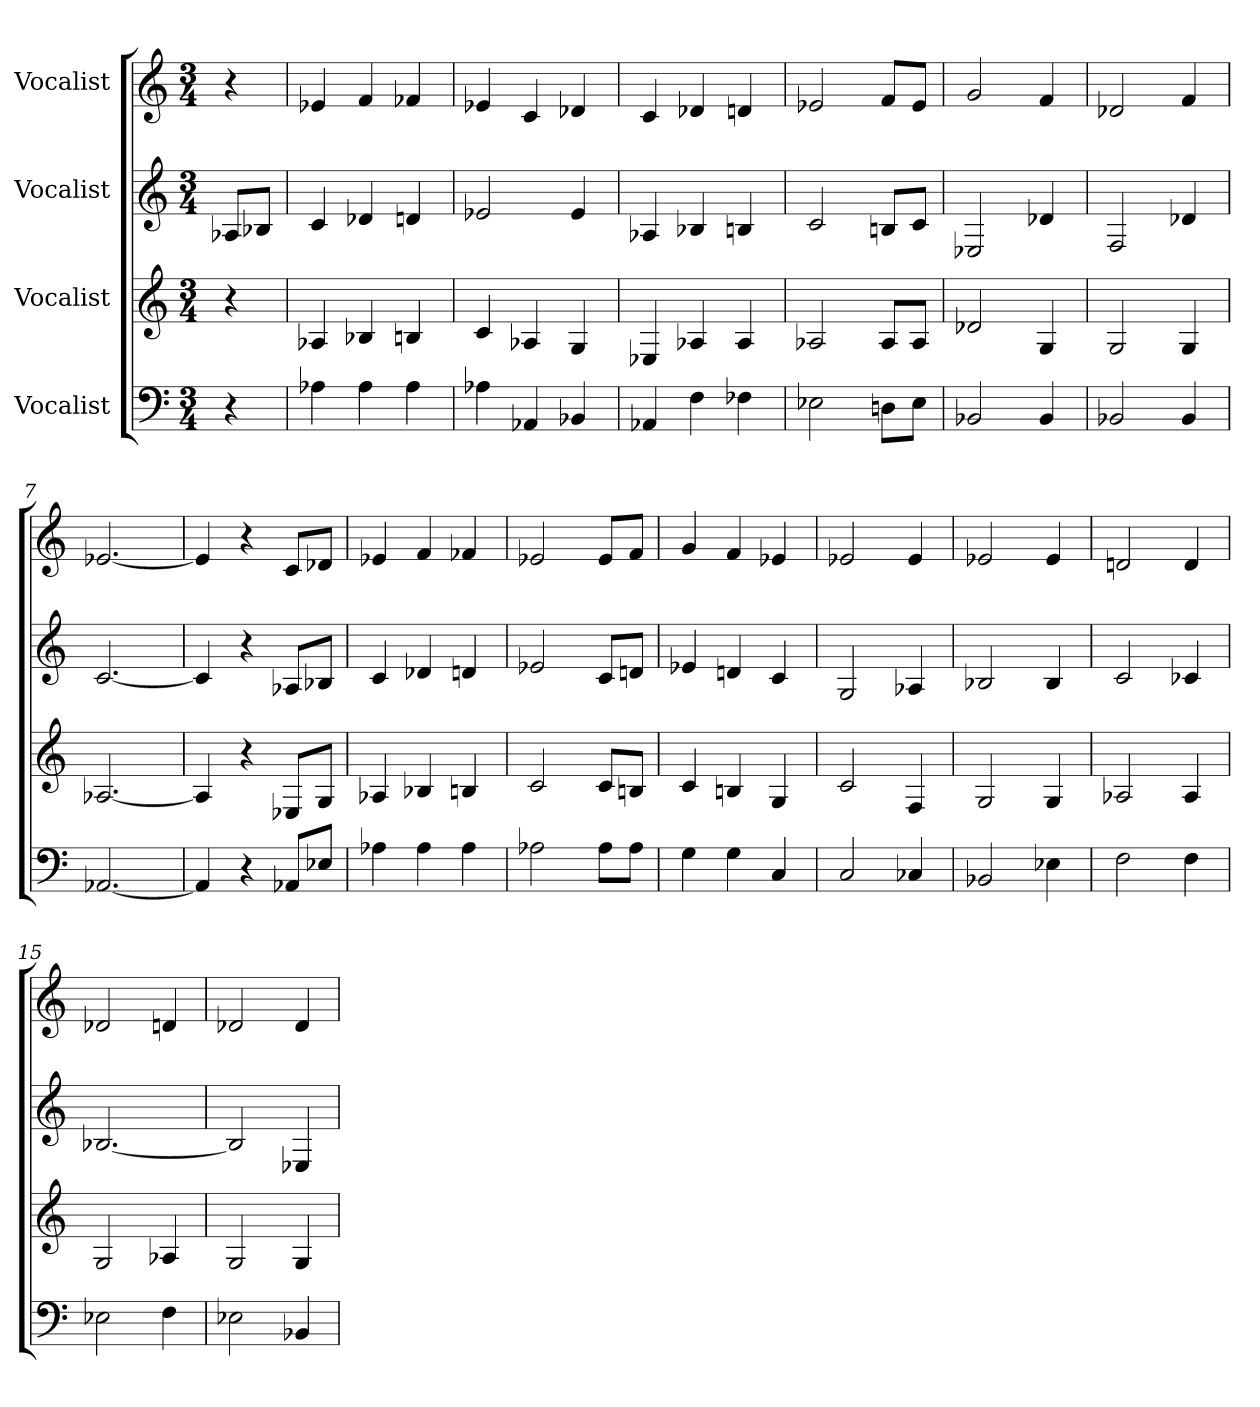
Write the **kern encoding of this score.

**kern	**kern	**kern	**kern
*part4	*part3	*part2	*part1
*staff4	*staff3	*staff2	*staff1
*I"Vocalist	*I"Vocalist	*I"Vocalist	*I"Vocalist
*M3/4	*M3/4	*M3/4	*M3/4
=	=	=	=
4r	4r	8A-XL	4r
.	.	8B-XJ	.
=1	=1	=1	=1
4A-X	4A-X	4c	4e-X
4A-	4B-X	4d-X	4f
4A-	4Bn	4dn	4f-X
=2	=2	=2	=2
4A-X	4c	2e-X	4e-X
4AA-X	4A-X	.	4c
4BB-X	4G	4e-	4d-X
=3	=3	=3	=3
4AA-X	4E-X	4A-X	4c
4F	4A-X	4B-X	4d-X
4F-X	4A-	4Bn	4dn
=4	=4	=4	=4
2E-X	2A-X	2c	2e-X
8DnL	8A-L	8BnL	8fL
8E-J	8A-J	8cJ	8e-J
=5	=5	=5	=5
2BB-X	2d-X	2E-X	2g
4BB-	4G	4d-X	4f
=6	=6	=6	=6
2BB-X	2G	2F	2d-X
4BB-	4G	4d-X	4f
=7	=7	=7	=7
[2.AA-X	[2.A-X	[2.c	[2.e-X
=8	=8	=8	=8
4AA-]	4A-]	4c]	4e-]
4r	4r	4r	4r
8AA-XL	8E-XL	8A-XL	8cL
8E-XJ	8GJ	8B-XJ	8d-XJ
=9	=9	=9	=9
4A-X	4A-X	4c	4e-X
4A-	4B-X	4d-X	4f
4A-	4Bn	4dn	4f-X
=10	=10	=10	=10
2A-X	2c	2e-X	2e-X
8A-L	8cL	8cL	8e-L
8A-J	8BnJ	8dnJ	8fJ
=11	=11	=11	=11
4G	4c	4e-X	4g
4G	4Bn	4dn	4f
4C	4G	4c	4e-X
=12	=12	=12	=12
2C	2c	2G	2e-X
4C-X	4F	4A-X	4e-
=13	=13	=13	=13
2BB-X	2G	2B-X	2e-X
4E-X	4G	4B-	4e-
=14	=14	=14	=14
2F	2A-X	2c	2dn
4F	4A-	4c-X	4d
=15	=15	=15	=15
2E-X	2G	[2.B-X	2d-X
4F	4A-X	.	4dn
=16	=16	=16	=16
2E-X	2G	2B-]	2d-X
4BB-X	4G	4E-X	4d-
=	=	=	=
*-	*-	*-	*-
